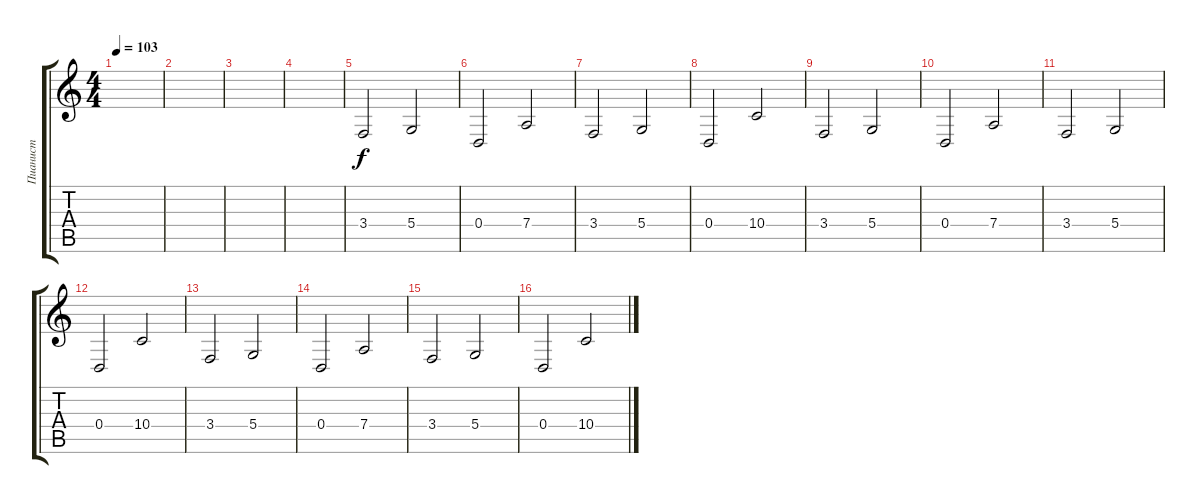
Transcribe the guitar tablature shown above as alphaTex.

\track ("Пианист" "Пианист") {instrument pad2warm}
\staff {score tabs}
\tuning (E4 B3 G3 D3 A2 D2) {hide}
\ts (4 4)
\tempo 103
\clef g2
\ks c
|
|
|
|
3.4.2 5.4.2 |
0.4.2 7.4.2 |
3.4.2 5.4.2 |
0.4.2 10.4.2 |
3.4.2 5.4.2 |
0.4.2 7.4.2 |
3.4.2 5.4.2 |
0.4.2 10.4.2 |
3.4.2 5.4.2 |
0.4.2 7.4.2 |
3.4.2 5.4.2 |
0.4.2 10.4.2
